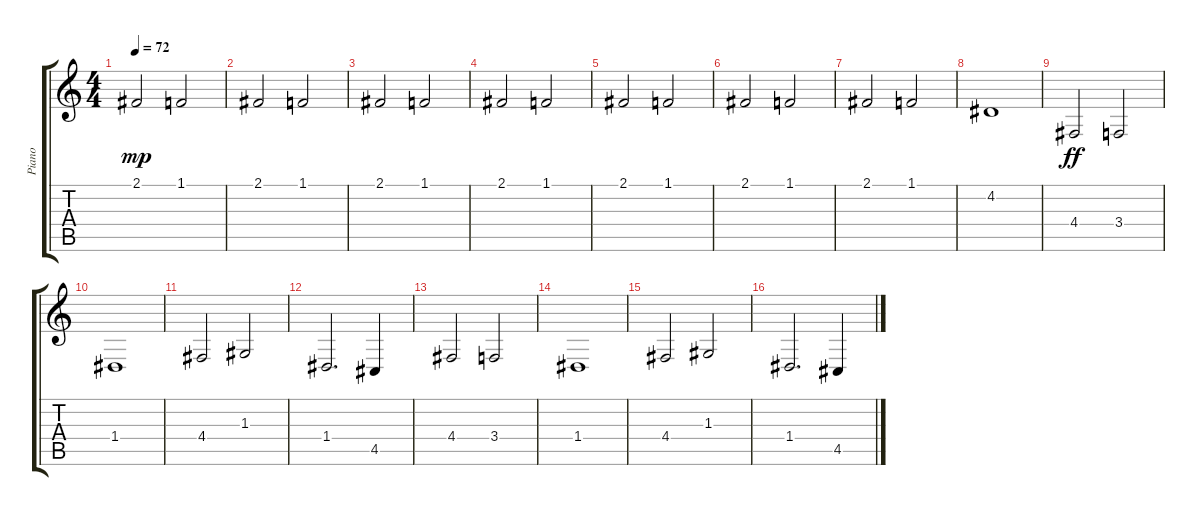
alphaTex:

\track ("Piano" "Piano") {instrument frenchhorn}
\staff {score tabs}
\tuning (E4 B3 G3 D3 A2 E2) {hide}
\ts (4 4)
\tempo 72
\clef g2
\ks c
2.1.2{dy mp} 1.1.2 |
2.1.2 1.1.2 |
2.1.2 1.1.2 |
2.1.2 1.1.2 |
2.1.2 1.1.2 |
2.1.2 1.1.2 |
2.1.2 1.1.2 |
4.2.1 |
4.4.2{dy ff} 3.4.2 |
1.4.1 |
4.4.2 1.3.2 |
1.4.2{d} 4.5.4 |
4.4.2 3.4.2 |
1.4.1 |
4.4.2 1.3.2 |
1.4.2{d} 4.5.4
